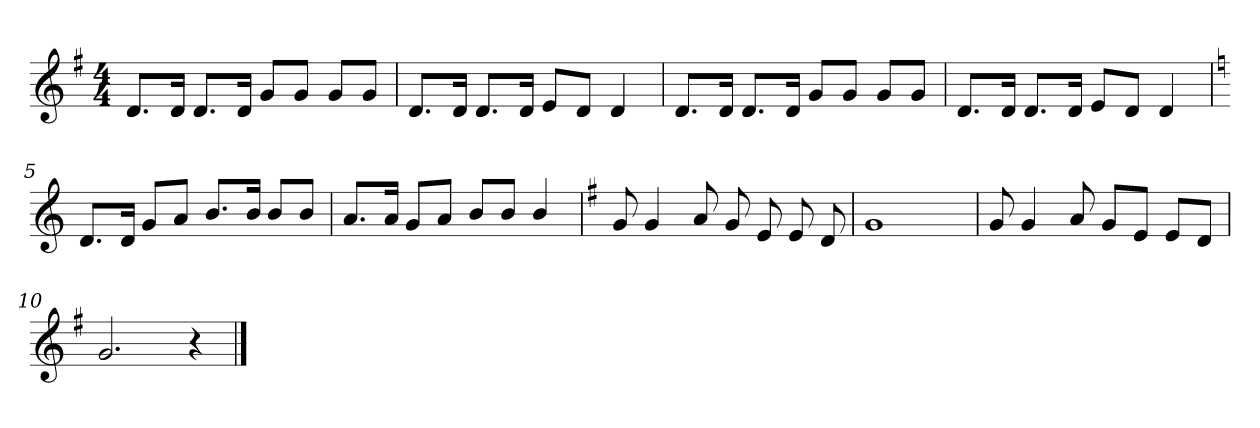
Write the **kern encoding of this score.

**kern
*part1
*staff1
*clefG2
*k[f#]
*M4/4
=1
8.d/L
16d/Jk
8.d/L
16d/Jk
8g/L
8g/J
8g/L
8g/J
=2
8.d/L
16d/Jk
8.d/L
16d/Jk
8e/L
8d/J
4d/
=3
8.d/L
16d/Jk
8.d/L
16d/Jk
8g/L
8g/J
8g/L
8g/J
=4
8.d/L
16d/Jk
8.d/L
16d/Jk
8e/L
8d/J
4d/
=5
*k[]
8.d/L
16d/Jk
8g/L
8a/J
8.b/L
16b/Jk
8b/L
8b/J
=6
8.a/L
16a/Jk
8g/L
8a/J
8b/L
8b/J
4b/
=7
*k[f#]
8g/
4g/
8a/
8g/
8e/
8e/
8d/
=8
1g
=9
8g/
4g/
8a/
8g/L
8e/J
8e/L
8d/J
=10
2.g/
4r
==
*-
